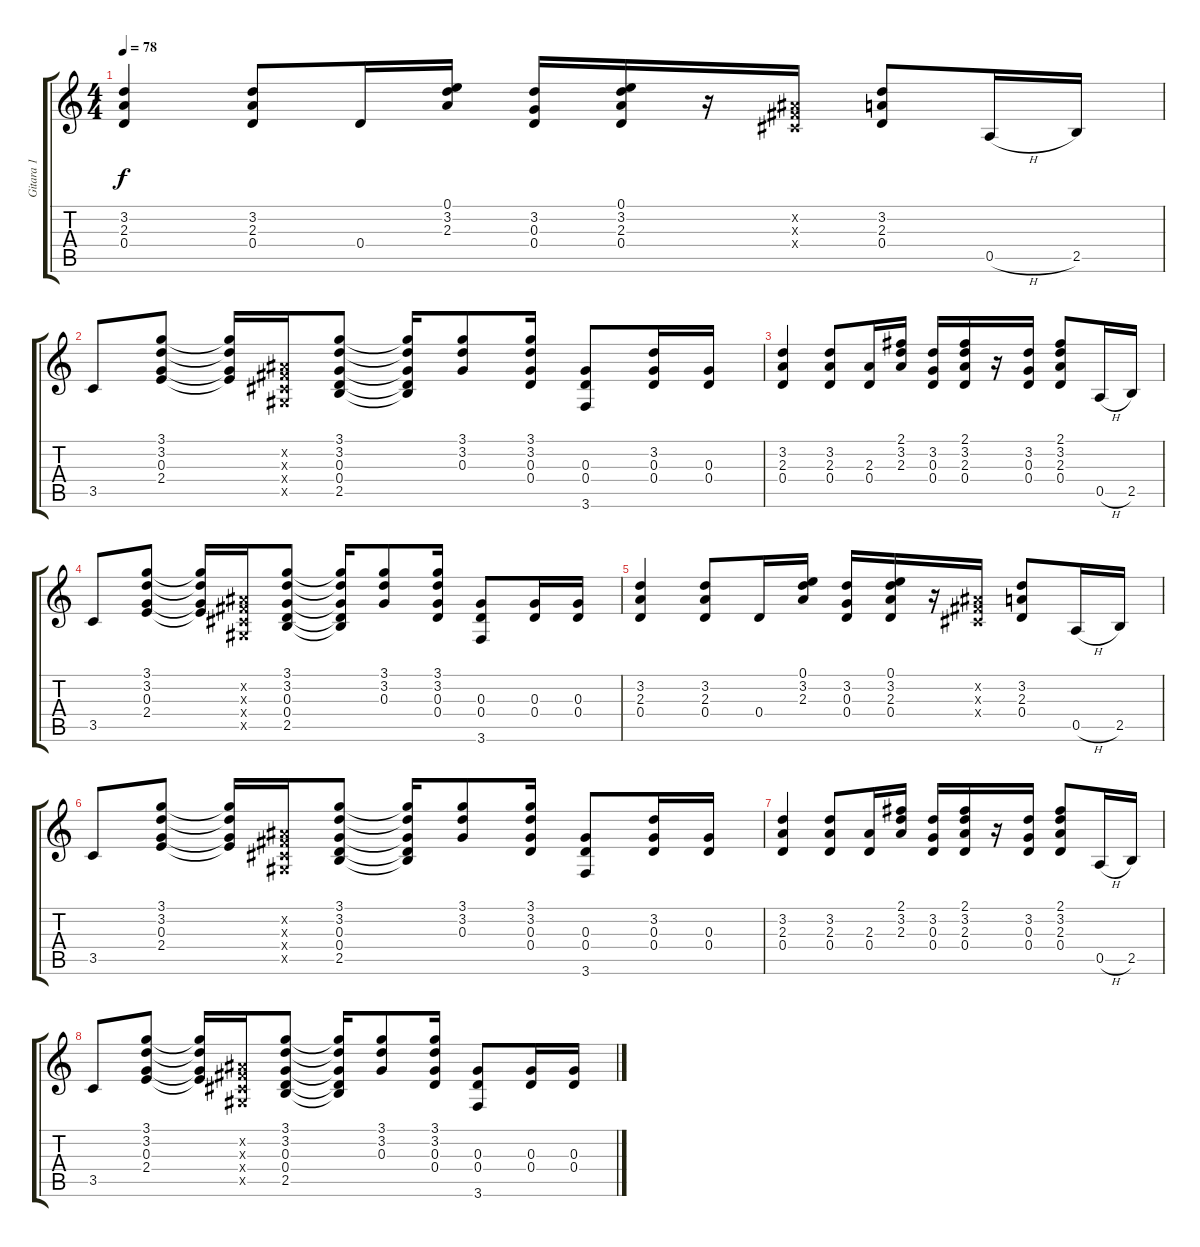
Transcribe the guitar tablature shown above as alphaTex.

\track ("Gitara 1 " "Gitara 1 ") {instrument acousticguitarsteel}
\staff {score tabs}
\tuning (E4 B3 G3 D3 A2 D2) {hide}
\ts (4 4)
\tempo 78
\clef g2
\ks c
(3.2 2.3 0.4).4{dy f instrument acousticguitarsteel} (3.2 2.3 0.4).8 0.4.16 (0.1 3.2 2.3).16 (3.2 0.3 0.4).16 (0.1 3.2 2.3 0.4).16 r.16 (-1.2{x} -1.3{x} -1.4{x}).16 (3.2 2.3 0.4).8 0.5{h}.16 2.5.16 |
3.5.8 (3.1 3.2 0.3 2.4).8 (3.1{t} 3.2{t} 0.3{t} 2.4{t}).16 (-1.2{x} -1.3{x} -1.4{x} -1.5{x}).16 (3.1 3.2 0.3 0.4 2.5).8 (3.1{t} 3.2{t} 0.3{t} 0.4{t} 2.5{t}).16 (3.1 3.2 0.3).8 (3.1 3.2 0.3 0.4).16 (0.3 0.4 3.6).8 (3.2 0.3 0.4).16 (0.3 0.4).16 |
(3.2 2.3 0.4).4 (3.2 2.3 0.4).8 (2.3 0.4).16 (2.1 3.2 2.3).16 (3.2 0.3 0.4).16 (2.1 3.2 2.3 0.4).16 r.16 (3.2 0.3 0.4).16 (2.1 3.2 2.3 0.4).8 0.5{h}.16 2.5.16 |
3.5.8 (3.1 3.2 0.3 2.4).8 (3.1{t} 3.2{t} 0.3{t} 2.4{t}).16 (-1.2{x} -1.3{x} -1.4{x} -1.5{x}).16 (3.1 3.2 0.3 0.4 2.5).8 (3.1{t} 3.2{t} 0.3{t} 0.4{t} 2.5{t}).16 (3.1 3.2 0.3).8 (3.1 3.2 0.3 0.4).16 (0.3 0.4 3.6).8 (0.3 0.4).16 (0.3 0.4).16 |
(3.2 2.3 0.4).4 (3.2 2.3 0.4).8 0.4.16 (0.1 3.2 2.3).16 (3.2 0.3 0.4).16 (0.1 3.2 2.3 0.4).16 r.16 (-1.2{x} -1.3{x} -1.4{x}).16 (3.2 2.3 0.4).8 0.5{h}.16 2.5.16 |
3.5.8 (3.1 3.2 0.3 2.4).8 (3.1{t} 3.2{t} 0.3{t} 2.4{t}).16 (-1.2{x} -1.3{x} -1.4{x} -1.5{x}).16 (3.1 3.2 0.3 0.4 2.5).8 (3.1{t} 3.2{t} 0.3{t} 0.4{t} 2.5{t}).16 (3.1 3.2 0.3).8 (3.1 3.2 0.3 0.4).16 (0.3 0.4 3.6).8 (3.2 0.3 0.4).16 (0.3 0.4).16 |
(3.2 2.3 0.4).4 (3.2 2.3 0.4).8 (2.3 0.4).16 (2.1 3.2 2.3).16 (3.2 0.3 0.4).16 (2.1 3.2 2.3 0.4).16 r.16 (3.2 0.3 0.4).16 (2.1 3.2 2.3 0.4).8 0.5{h}.16 2.5.16 |
3.5.8 (3.1 3.2 0.3 2.4).8 (3.1{t} 3.2{t} 0.3{t} 2.4{t}).16 (-1.2{x} -1.3{x} -1.4{x} -1.5{x}).16 (3.1 3.2 0.3 0.4 2.5).8 (3.1{t} 3.2{t} 0.3{t} 0.4{t} 2.5{t}).16 (3.1 3.2 0.3).8 (3.1 3.2 0.3 0.4).16 (0.3 0.4 3.6).8 (0.3 0.4).16 (0.3 0.4).16
